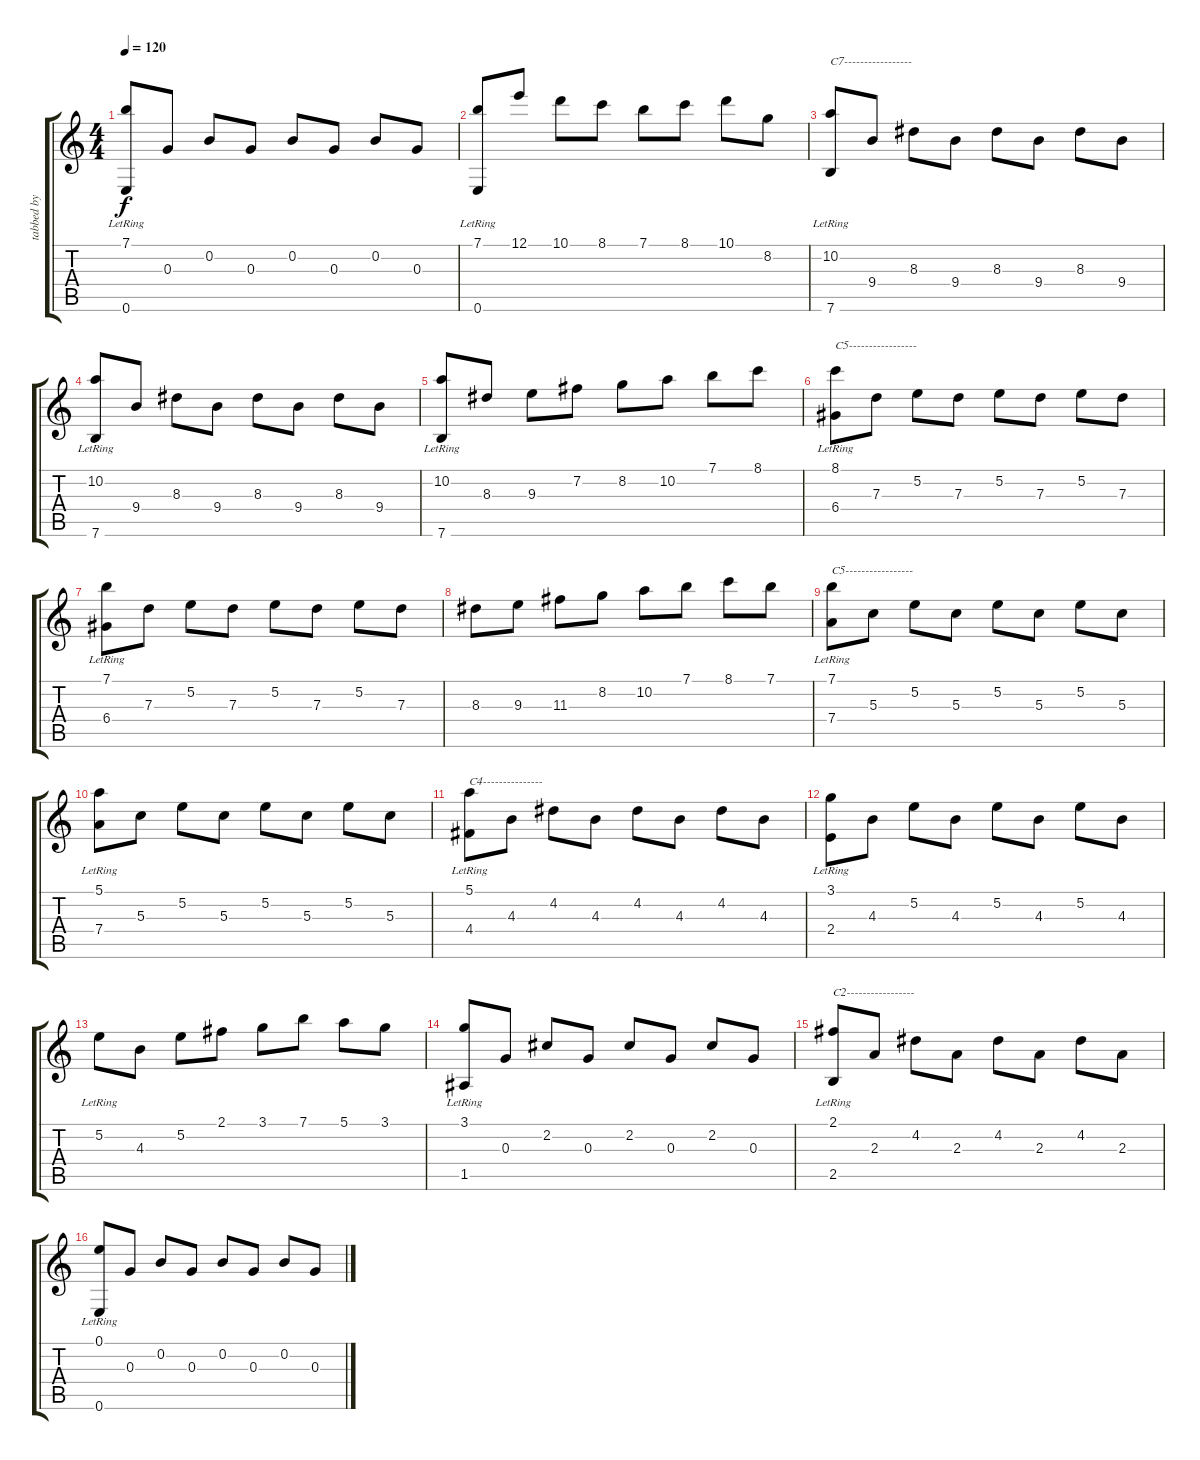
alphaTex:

\track ("tabbed by Bin Sun" "tabbed by ") {instrument acousticguitarnylon}
\staff {score tabs}
\tuning (E4 B3 G3 D3 A2 E2) {hide}
\ts (4 4)
\tempo 120
\clef g2
\ks c
(7.1{lr} 0.6{lr}).8{dy f} 0.3.8 0.2.8 0.3.8 0.2.8 0.3.8 0.2.8 0.3.8 |
(7.1{lr} 0.6{lr}).8 12.1.8 10.1.8 8.1.8 7.1.8 8.1.8 10.1.8 8.2.8 |
(10.2{lr} 7.6{lr}).8{txt "C7-----------------"} 9.4.8 8.3.8 9.4.8 8.3.8 9.4.8 8.3.8 9.4.8 |
(10.2{lr} 7.6{lr}).8 9.4.8 8.3.8 9.4.8 8.3.8 9.4.8 8.3.8 9.4.8 |
(10.2{lr} 7.6{lr}).8 8.3.8 9.3.8 7.2.8 8.2.8 10.2.8 7.1.8 8.1.8 |
(8.1{lr} 6.4{lr}).8{txt "C5-----------------"} 7.3.8 5.2.8 7.3.8 5.2.8 7.3.8 5.2.8 7.3.8 |
(7.1{lr} 6.4{lr}).8 7.3.8 5.2.8 7.3.8 5.2.8 7.3.8 5.2.8 7.3.8 |
8.3.8 9.3.8 11.3.8 8.2.8 10.2.8 7.1.8 8.1.8 7.1.8 |
(7.1{lr} 7.4{lr}).8{txt "C5-----------------"} 5.3.8 5.2.8 5.3.8 5.2.8 5.3.8 5.2.8 5.3.8 |
(5.1{lr} 7.4{lr}).8 5.3.8 5.2.8 5.3.8 5.2.8 5.3.8 5.2.8 5.3.8 |
(5.1{lr} 4.4{lr}).8{txt "C4---------------"} 4.3.8 4.2.8 4.3.8 4.2.8 4.3.8 4.2.8 4.3.8 |
(3.1{lr} 2.4{lr}).8 4.3.8 5.2.8 4.3.8 5.2.8 4.3.8 5.2.8 4.3.8 |
5.2{lr}.8 4.3.8 5.2.8 2.1.8 3.1.8 7.1.8 5.1.8 3.1.8 |
(3.1{lr} 1.5{lr}).8 0.3.8 2.2.8 0.3.8 2.2.8 0.3.8 2.2.8 0.3.8 |
(2.1{lr} 2.5{lr}).8{txt "C2-----------------"} 2.3.8 4.2.8 2.3.8 4.2.8 2.3.8 4.2.8 2.3.8 |
(0.1{lr} 0.6{lr}).8 0.3.8 0.2.8 0.3.8 0.2.8 0.3.8 0.2.8 0.3.8
